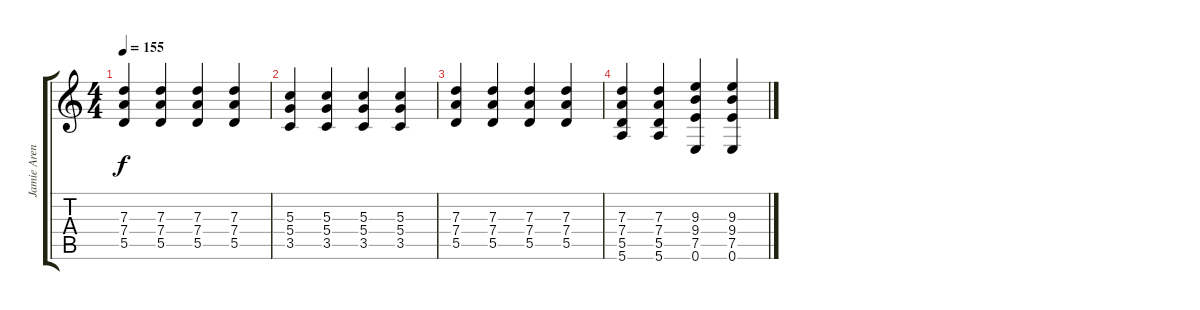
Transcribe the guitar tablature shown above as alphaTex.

\track ("Jamie Arentzen" "Jamie Aren") {instrument distortionguitar}
\staff {score tabs}
\tuning (E4 B3 G3 D3 A2 E2) {hide}
\ts (4 4)
\tempo 155
\clef g2
\ks c
(7.3 7.4 5.5).4{dy f} (7.3 7.4 5.5).4 (7.3 7.4 5.5).4 (7.3 7.4 5.5).4 |
(5.3 5.4 3.5).4 (5.3 5.4 3.5).4 (5.3 5.4 3.5).4 (5.3 5.4 3.5).4 |
(7.3 7.4 5.5).4 (7.3 7.4 5.5).4 (7.3 7.4 5.5).4 (7.3 7.4 5.5).4 |
(7.3 7.4 5.5 5.6).4{volume 16} (7.3 7.4 5.5 5.6).4 (9.3 9.4 7.5 0.6).4 (9.3 9.4 7.5 0.6).4
